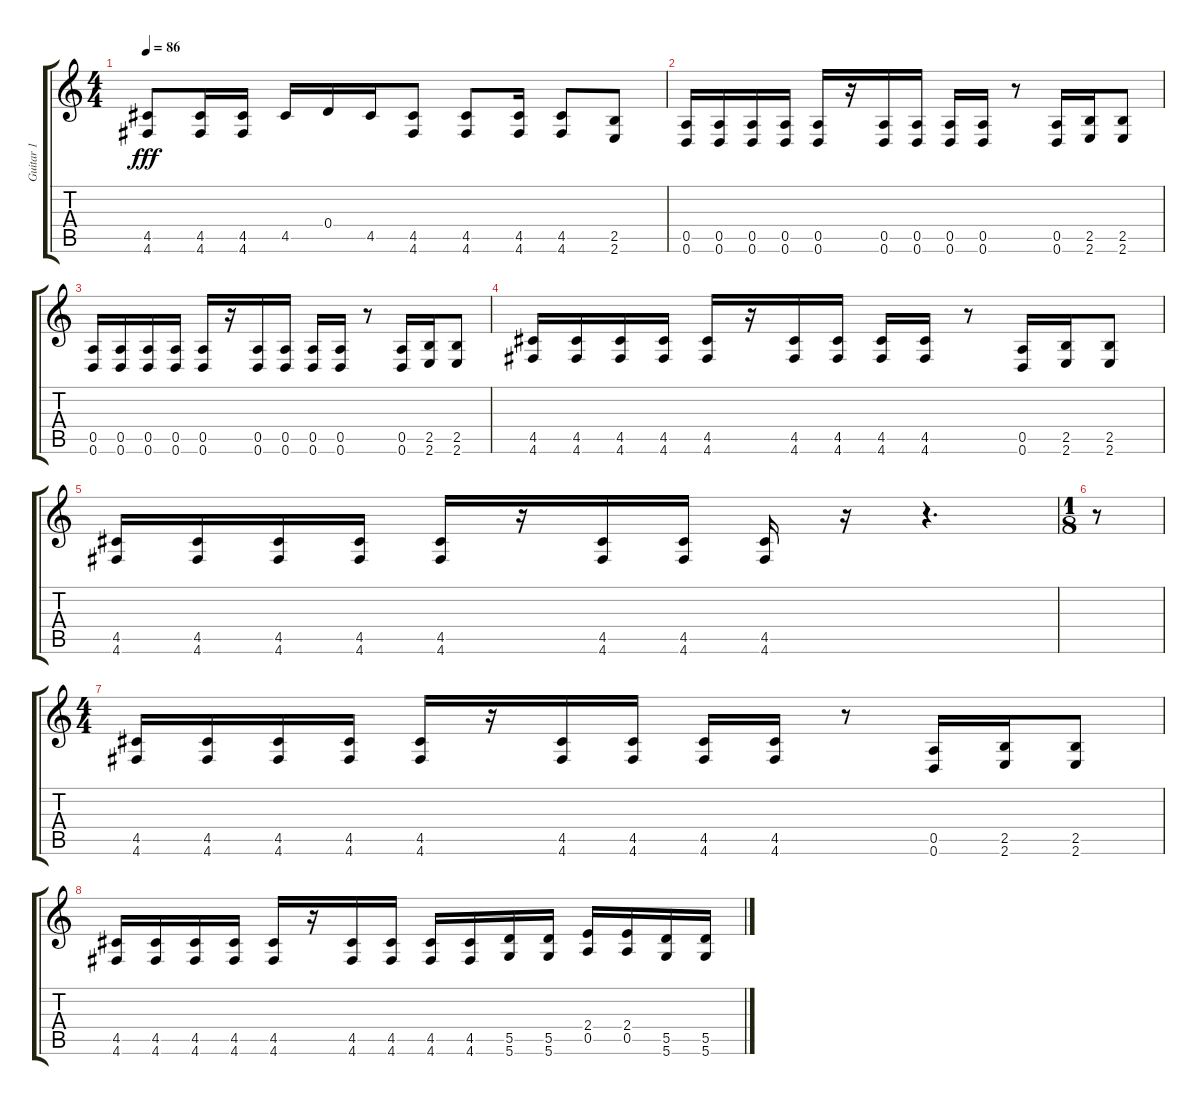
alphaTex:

\track ("Guitar 1" "Guitar 1") {instrument distortionguitar}
\staff {score tabs}
\tuning (E4 B3 G3 D3 A2 D2) {hide}
\ts (4 4)
\tempo 86
\clef g2
\ks c
(4.5 4.6).8{dy fff} (4.5 4.6).16 (4.5 4.6).16 4.5.16 0.4.16 4.5.16 (4.5 4.6).8 (4.5 4.6).8 (4.5 4.6).16 (4.5 4.6).8 (2.5 2.6).8 |
(0.5 0.6).16 (0.5 0.6).16 (0.5 0.6).16 (0.5 0.6).16 (0.5 0.6).16 r.16 (0.5 0.6).16 (0.5 0.6).16 (0.5 0.6).16 (0.5 0.6).16 r.8 (0.5 0.6).16 (2.5 2.6).16 (2.5 2.6).8 |
(0.5 0.6).16 (0.5 0.6).16 (0.5 0.6).16 (0.5 0.6).16 (0.5 0.6).16 r.16 (0.5 0.6).16 (0.5 0.6).16 (0.5 0.6).16 (0.5 0.6).16 r.8 (0.5 0.6).16 (2.5 2.6).16 (2.5 2.6).8 |
(4.5 4.6).16 (4.5 4.6).16 (4.5 4.6).16 (4.5 4.6).16 (4.5 4.6).16 r.16 (4.5 4.6).16 (4.5 4.6).16 (4.5 4.6).16 (4.5 4.6).16 r.8 (0.5 0.6).16 (2.5 2.6).16 (2.5 2.6).8 |
(4.5 4.6).16 (4.5 4.6).16 (4.5 4.6).16 (4.5 4.6).16 (4.5 4.6).16 r.16 (4.5 4.6).16 (4.5 4.6).16 (4.5 4.6).16 r.16 r.4{d} |
\ts (1 8)
r.8 |
\ts (4 4)
(4.5 4.6).16 (4.5 4.6).16 (4.5 4.6).16 (4.5 4.6).16 (4.5 4.6).16 r.16 (4.5 4.6).16 (4.5 4.6).16 (4.5 4.6).16 (4.5 4.6).16 r.8 (0.5 0.6).16 (2.5 2.6).16 (2.5 2.6).8 |
(4.5 4.6).16 (4.5 4.6).16 (4.5 4.6).16 (4.5 4.6).16 (4.5 4.6).16 r.16 (4.5 4.6).16 (4.5 4.6).16 (4.5 4.6).16 (4.5 4.6).16 (5.5 5.6).16 (5.5 5.6).16 (2.4 0.5).16 (2.4 0.5).16 (5.5 5.6).16 (5.5 5.6).16
